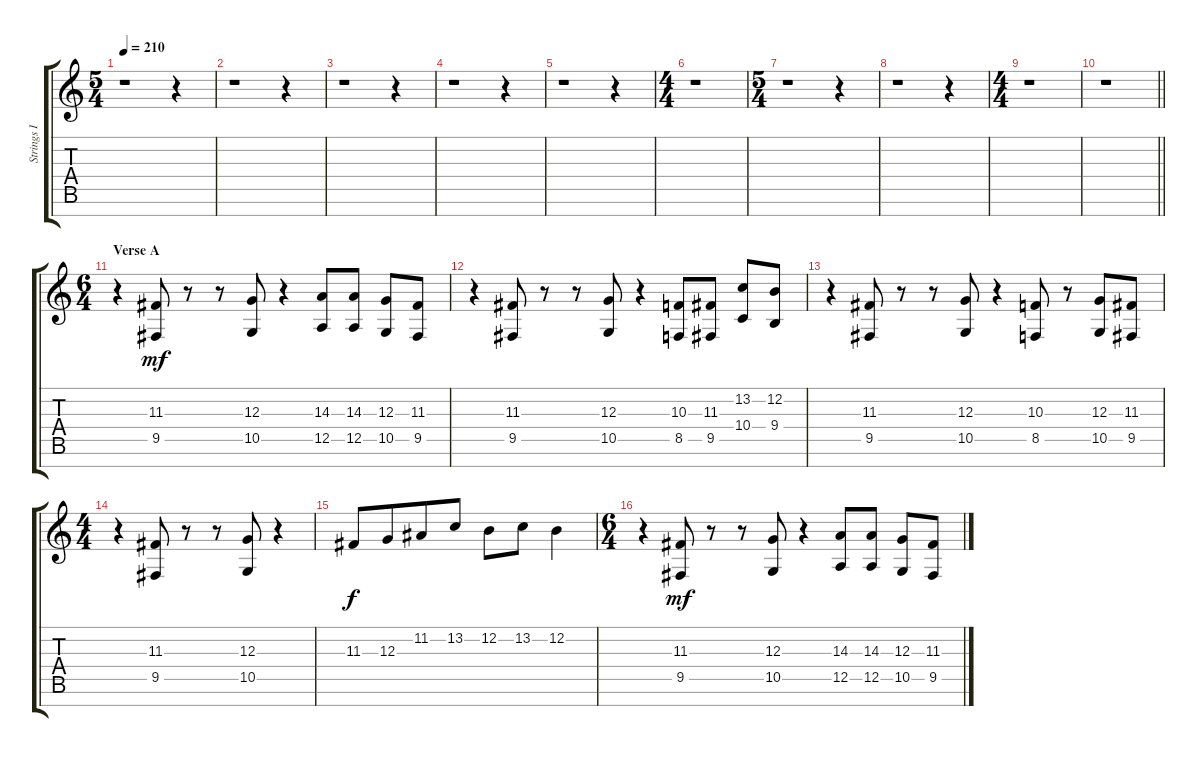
\track ("Strings I" "Strings I") {instrument stringensemble1}
\staff {score tabs}
\tuning (E4 B3 G3 D3 A2 E2 B1) {hide}
\ts (5 4)
\tempo 210
\clef g2
\ks c
r.1{dy ff} r.4 |
r.1 r.4 |
r.1 r.4 |
r.1 r.4 |
r.1 r.4 |
\ts (4 4)
r.1 |
\ts (5 4)
r.1 r.4 |
r.1 r.4 |
\ts (4 4)
r.1 |
\barLineRight lightlight
r.1 |
\ts (6 4)
\section ("" "Verse A")
r.4 (11.3 9.5).8{dy mf} r.8 r.8 (12.3 10.5).8 r.4 (14.3 12.5).8 (14.3 12.5).8 (12.3 10.5).8 (11.3 9.5).8 |
r.4 (11.3 9.5).8 r.8 r.8 (12.3 10.5).8 r.4 (10.3 8.5).8 (11.3 9.5).8 (13.2 10.4).8 (12.2 9.4).8 |
r.4 (11.3 9.5).8 r.8 r.8 (12.3 10.5).8 r.4 (10.3 8.5).8 r.8 (12.3 10.5).8 (11.3 9.5).8 |
\ts (4 4)
r.4 (11.3 9.5).8 r.8 r.8 (12.3 10.5).8 r.4 |
11.3.8{dy f} 12.3.8{beam merge} 11.2.8 13.2.8 12.2.8 13.2.8 12.2.4 |
\ts (6 4)
r.4 (11.3 9.5).8{dy mf} r.8 r.8 (12.3 10.5).8 r.4 (14.3 12.5).8 (14.3 12.5).8 (12.3 10.5).8 (11.3 9.5).8
